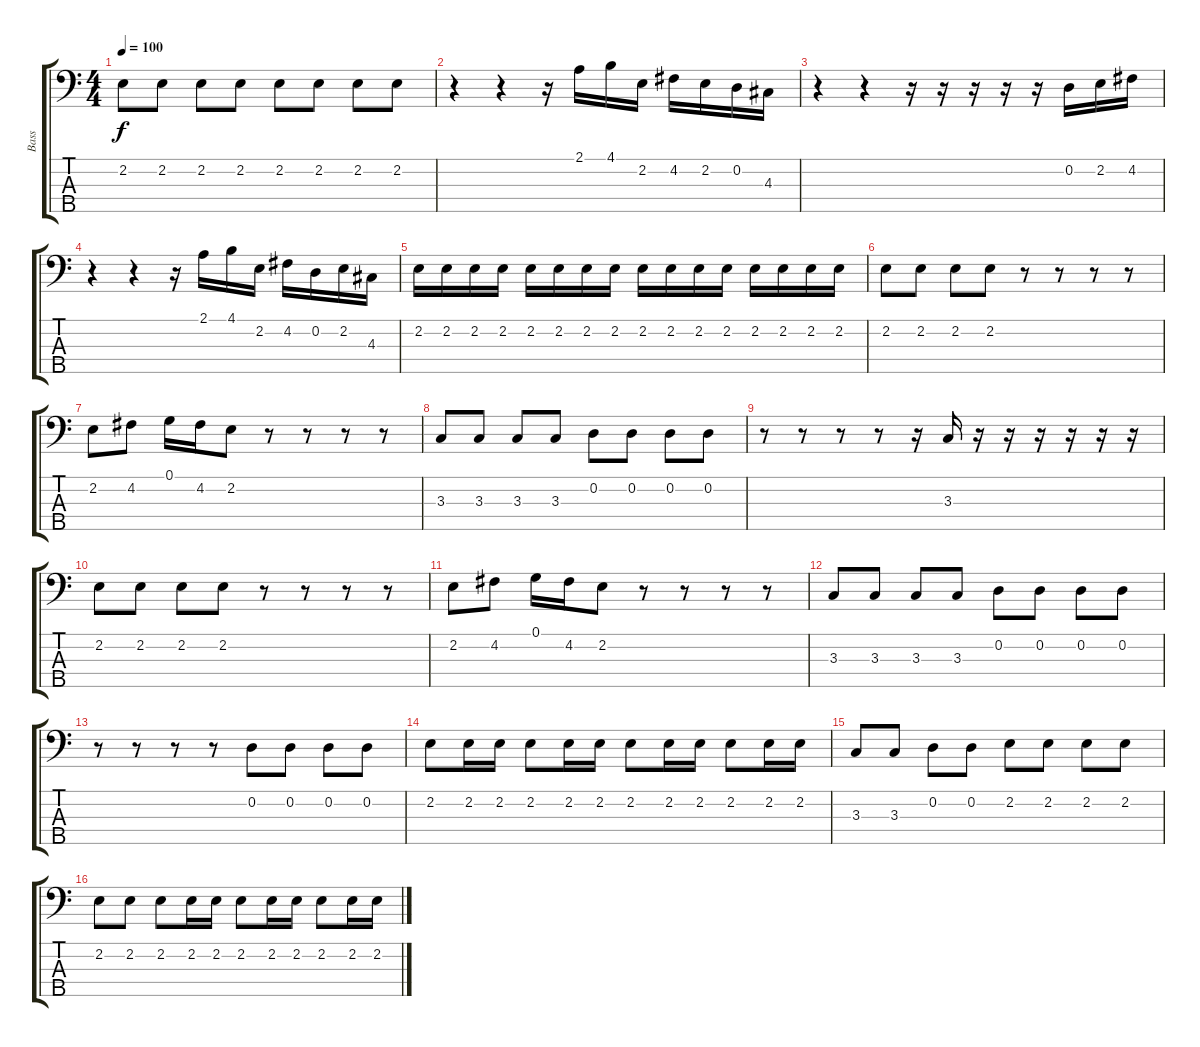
\track ("Bass" "Bass") {instrument electricbassfinger}
\staff {score tabs}
\tuning (G2 D2 A1 E1 B0) {hide}
\ts (4 4)
\tempo 100
\clef f4
\ks c
2.2.8{dy f} 2.2.8 2.2.8 2.2.8 2.2.8 2.2.8 2.2.8 2.2.8 |
r.4{instrument slapbass1} r.4 r.16 2.1.16{instrument electricbassfinger} 4.1.16 2.2.16 4.2.16 2.2.16 0.2.16 4.3.16 |
r.4{instrument slapbass1} r.4 r.16 r.16{instrument electricbassfinger} r.16 r.16 r.16 0.2.16 2.2.16 4.2.16 |
r.4{instrument slapbass1} r.4 r.16 2.1.16{instrument electricbassfinger} 4.1.16 2.2.16 4.2.16 0.2.16 2.2.16 4.3.16 |
2.2.16 2.2.16 2.2.16 2.2.16 2.2.16 2.2.16 2.2.16 2.2.16 2.2.16 2.2.16 2.2.16 2.2.16 2.2.16 2.2.16 2.2.16 2.2.16 |
2.2.8 2.2.8 2.2.8 2.2.8 r.8 r.8 r.8 r.8 |
2.2.8 4.2.8 0.1.16 4.2.16 2.2.8 r.8 r.8 r.8 r.8 |
3.3.8 3.3.8 3.3.8 3.3.8 0.2.8 0.2.8 0.2.8 0.2.8 |
r.8 r.8 r.8 r.8 r.16 3.3.16 r.16 r.16 r.16 r.16 r.16 r.16 |
2.2.8 2.2.8 2.2.8 2.2.8 r.8 r.8 r.8 r.8 |
2.2.8 4.2.8 0.1.16 4.2.16 2.2.8 r.8 r.8 r.8 r.8 |
3.3.8 3.3.8 3.3.8 3.3.8 0.2.8 0.2.8 0.2.8 0.2.8 |
r.8 r.8 r.8 r.8 0.2.8 0.2.8 0.2.8 0.2.8 |
2.2.8 2.2.16 2.2.16 2.2.8 2.2.16 2.2.16 2.2.8 2.2.16 2.2.16 2.2.8 2.2.16 2.2.16 |
3.3.8 3.3.8 0.2.8 0.2.8 2.2.8 2.2.8 2.2.8 2.2.8 |
2.2.8 2.2.8 2.2.8 2.2.16 2.2.16 2.2.8 2.2.16 2.2.16 2.2.8 2.2.16 2.2.16
